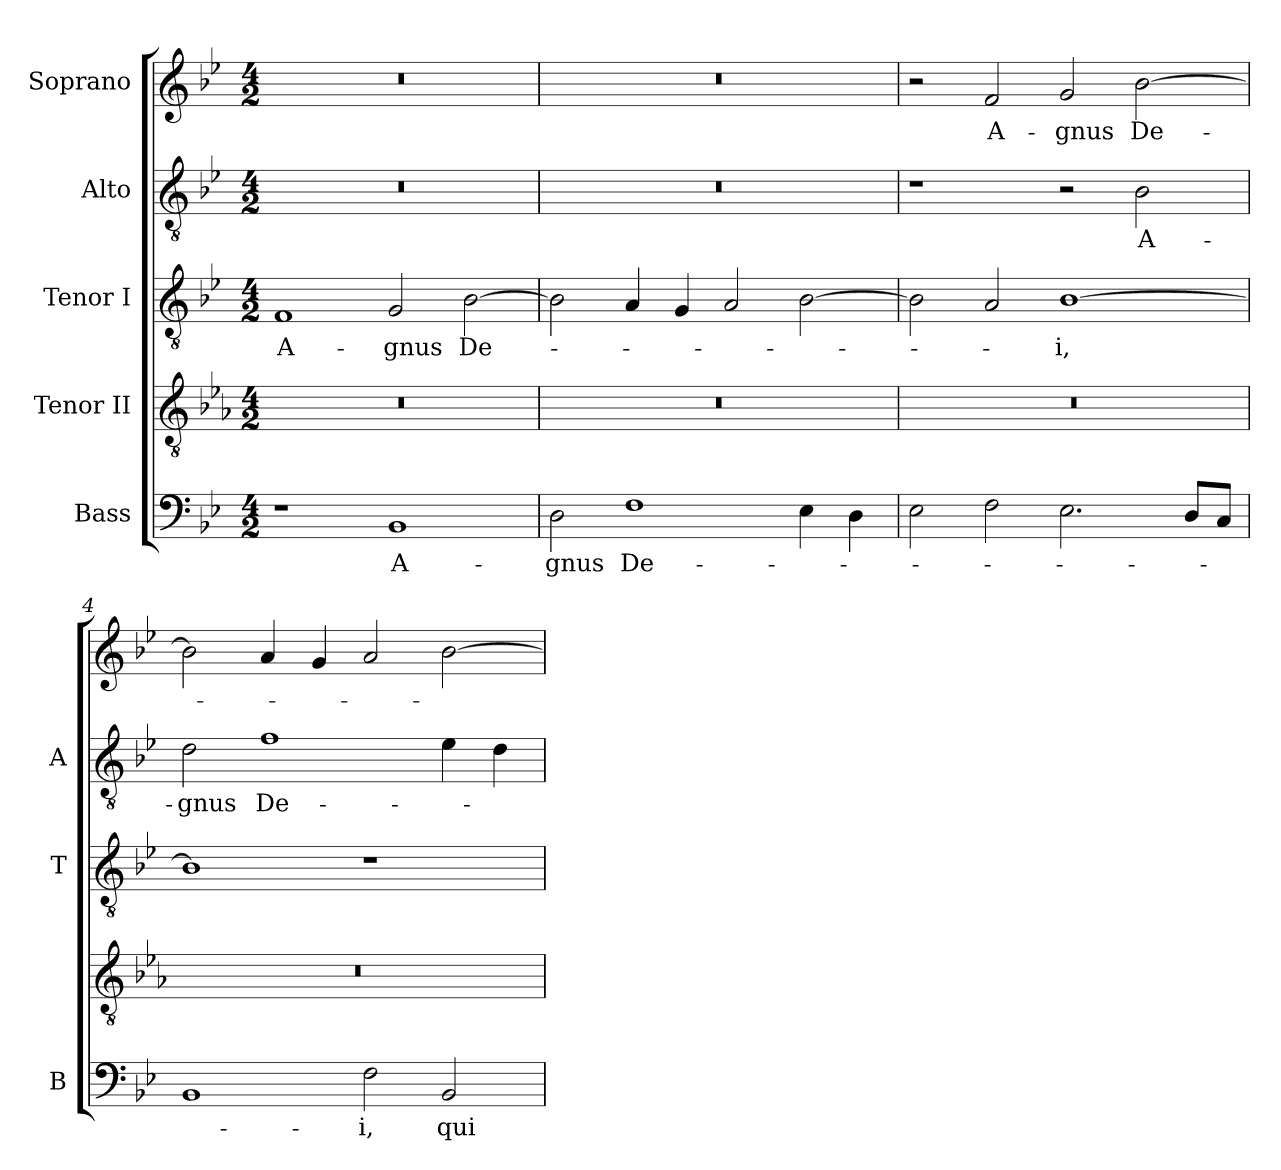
**kern	**text	**kern	**kern	**text	**kern	**text	**kern	**text
*part5	*part5	*part4	*part3	*part3	*part2	*part2	*part1	*part1
*staff5	*staff5	*staff4	*staff3	*staff3	*staff2	*staff2	*staff1	*staff1
*I"Bass	*	*I"Tenor II	*I"Tenor I	*	*I"Alto	*	*I"Soprano	*
*I'B	*	*	*I'T	*	*I'A	*	*	*
!!LO:PB:g=z
*clefF4	*	*clefGv2	*clefGv2	*	*clefGv2	*	*clefG2	*
*	*	*ITrd-4c-7	*	*	*	*	*	*
*k[b-e-]	*	*k[b-e-]	*k[b-e-]	*	*k[b-e-]	*	*k[b-e-]	*
*B-:	*	*B-:	*B-:	*	*B-:	*	*B-:	*
*M4/2	*	*M4/2	*M4/2	*	*M4/2	*	*M4/2	*
=1	=1	=1	=1	=1	=1	=1	=1	=1
!	!	!LO:N:vis=1	!	!	!	!	!	!
!	!	!	!	!LO:LY:b:color=#000000	!LO:N:vis=1	!	!LO:N:vis=1	!
1r	.	0r	1Fi	A-	0r	.	0r	.
!	!LO:LY:b:color=#000000	!	!	!	!	!	!	!
!	!	!	!	!LO:LY:b:color=#000000	!	!	!	!
1BB-i	A-	.	2Gi/	-gnus	.	.	.	.
!	!	!	!	!LO:LY:b:color=#000000	!	!	!	!
.	.	.	[>2B-i\	De-	.	.	.	.
=2	=2	=2	=2	=2	=2	=2	=2	=2
!	!LO:LY:b:color=#000000	!LO:N:vis=1	!	!	!LO:N:vis=1	!	!LO:N:vis=1	!
2Di\	-gnus	0r	2B-i\]	.	0r	.	0r	.
!	!LO:LY:b:color=#000000	!	!	!	!	!	!	!
1Fi	De-	.	4Ai/	.	.	.	.	.
.	.	.	4Gi/	.	.	.	.	.
.	.	.	2Ai/	.	.	.	.	.
4E-i\	.	.	[>2B-i\	.	.	.	.	.
4Di\	.	.	.	.	.	.	.	.
=3	=3	=3	=3	=3	=3	=3	=3	=3
!	!	!LO:N:vis=1	!	!	!	!	!	!
2E-i\	.	0r	2B-i\]	.	1r	.	2r	.
!	!	!	!	!	!	!	!	!LO:LY:b:color=#000000
2Fi\	.	.	2Ai/	.	.	.	2fi/	A-
!	!	!	!	!LO:LY:b:color=#000000	!	!	!	!
!	!	!	!	!	!	!	!	!LO:LY:b:color=#000000
2.E-i\	.	.	[>1B-i	-i,	2r	.	2gi/	-gnus
!	!	!	!	!	!	!LO:LY:b:color=#000000	!	!
!	!	!	!	!	!	!	!	!LO:LY:b:color=#000000
.	.	.	.	.	2B-i\	A-	[>2b-i\	De-
8Di/L	.	.	.	.	.	.	.	.
8Ci/J	.	.	.	.	.	.	.	.
=4	=4	=4	=4	=4	=4	=4	=4	=4
!	!	!LO:N:vis=1	!	!	!	!	!	!
!	!	!	!	!	!	!LO:LY:b:color=#000000	!	!
1BB-i	.	0r	1B-i]	.	2di\	-gnus	2b-i\]	.
!	!	!	!	!	!	!LO:LY:b:color=#000000	!	!
.	.	.	.	.	1fi	De-	4ai/	.
.	.	.	.	.	.	.	4gi/	.
!	!LO:LY:b:color=#000000	!	!	!	!	!	!	!
2Fi\	-i,	.	1r	.	.	.	2ai/	.
!	!LO:LY:b:color=#000000	!	!	!	!	!	!	!
2BB-i/	qui	.	.	.	4e-i\	.	[>2b-i\	.
.	.	.	.	.	4di\	.	.	.
=	=	=	=	=	=	=	=	=
*-	*-	*-	*-	*-	*-	*-	*-	*-
